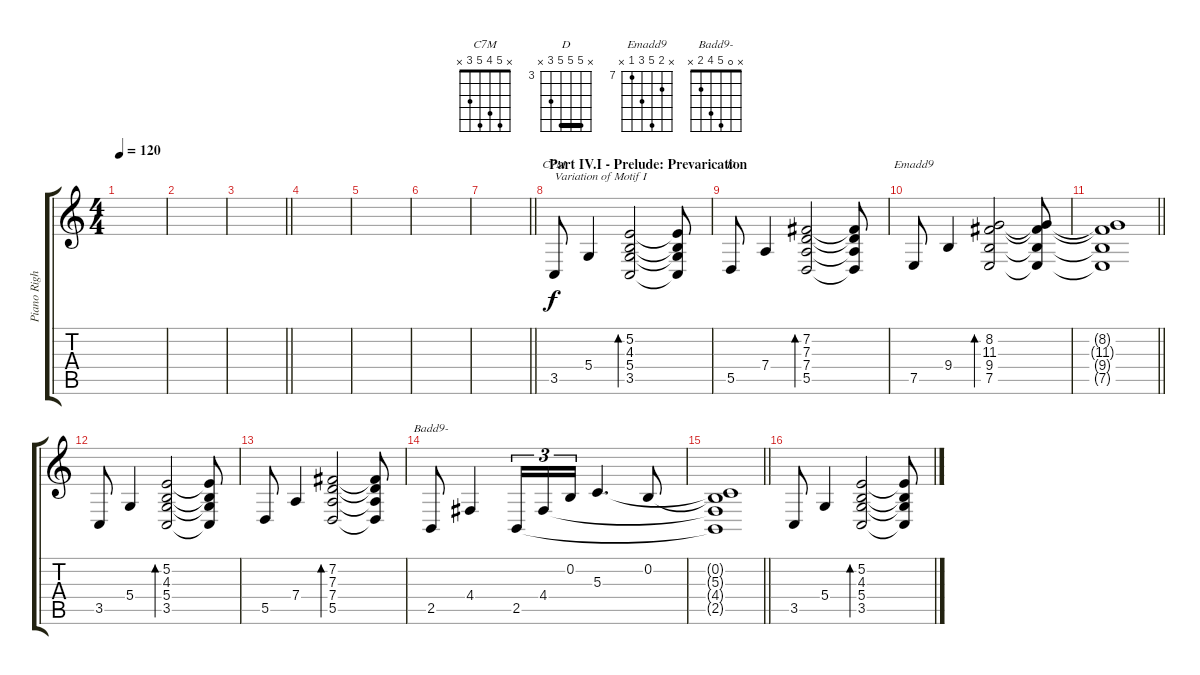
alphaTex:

\track ("Piano Right Standard" "Piano Righ") {instrument acousticgrandpiano}
\staff {score tabs}
\tuning (E4 B3 G3 D3 A2 E2) {hide}
\chord ("C7M" x 5 4 5 3 x)
\chord ("D" x 7 7 7 5 x) {firstfret 3 barre 7}
\chord ("Emadd9" x 8 11 9 7 x) {firstfret 7}
\chord ("Badd9-" x 0 5 4 2 x)
\ts (4 4)
\tempo 120
\clef g2
\ks c
|
|
\barLineRight lightlight
|
\section ("" "")
|
|
|
\barLineRight lightlight
|
\section ("" "Part IV.I - Prelude: Prevarication")
3.5.8{ch "C7M" txt "Variation of Motif I" volume 14} 5.4.4 (5.2 4.3 5.4 3.5).2{bd 480} (5.2{t} 4.3{t} 5.4{t} 3.5{t}).8 |
5.5.8{ch "D"} 7.4.4 (7.2 7.3 7.4 5.5).2{bd 480} (7.2{t} 7.3{t} 7.4{t} 5.5{t}).8 |
7.5.8{ch "Emadd9"} 9.4.4 (8.2 11.3 9.4 7.5).2{bd 480} (8.2{t} 11.3{t} 9.4{t} 7.5{t}).8 |
\barLineRight lightlight
(8.2{t} 11.3{t} 9.4{t} 7.5{t}).1 |
3.5.8 5.4.4 (5.2 4.3 5.4 3.5).2{bd 480} (5.2{t} 4.3{t} 5.4{t} 3.5{t}).8 |
5.5.8 7.4.4 (7.2 7.3 7.4 5.5).2{bd 480} (7.2{t} 7.3{t} 7.4{t} 5.5{t}).8 |
2.5.8{ch "Badd9-"} 4.4.4 2.5.16{tu (3 2)} 4.4.16{tu (3 2)} 0.2.16{tu (3 2)} 5.3.4{d} 0.2.8 |
\barLineRight lightlight
(0.2{t} 5.3{t} 4.4{t} 2.5{t}).1 |
3.5.8 5.4.4 (5.2 4.3 5.4 3.5).2{bd 480} (5.2{t} 4.3{t} 5.4{t} 3.5{t}).8
